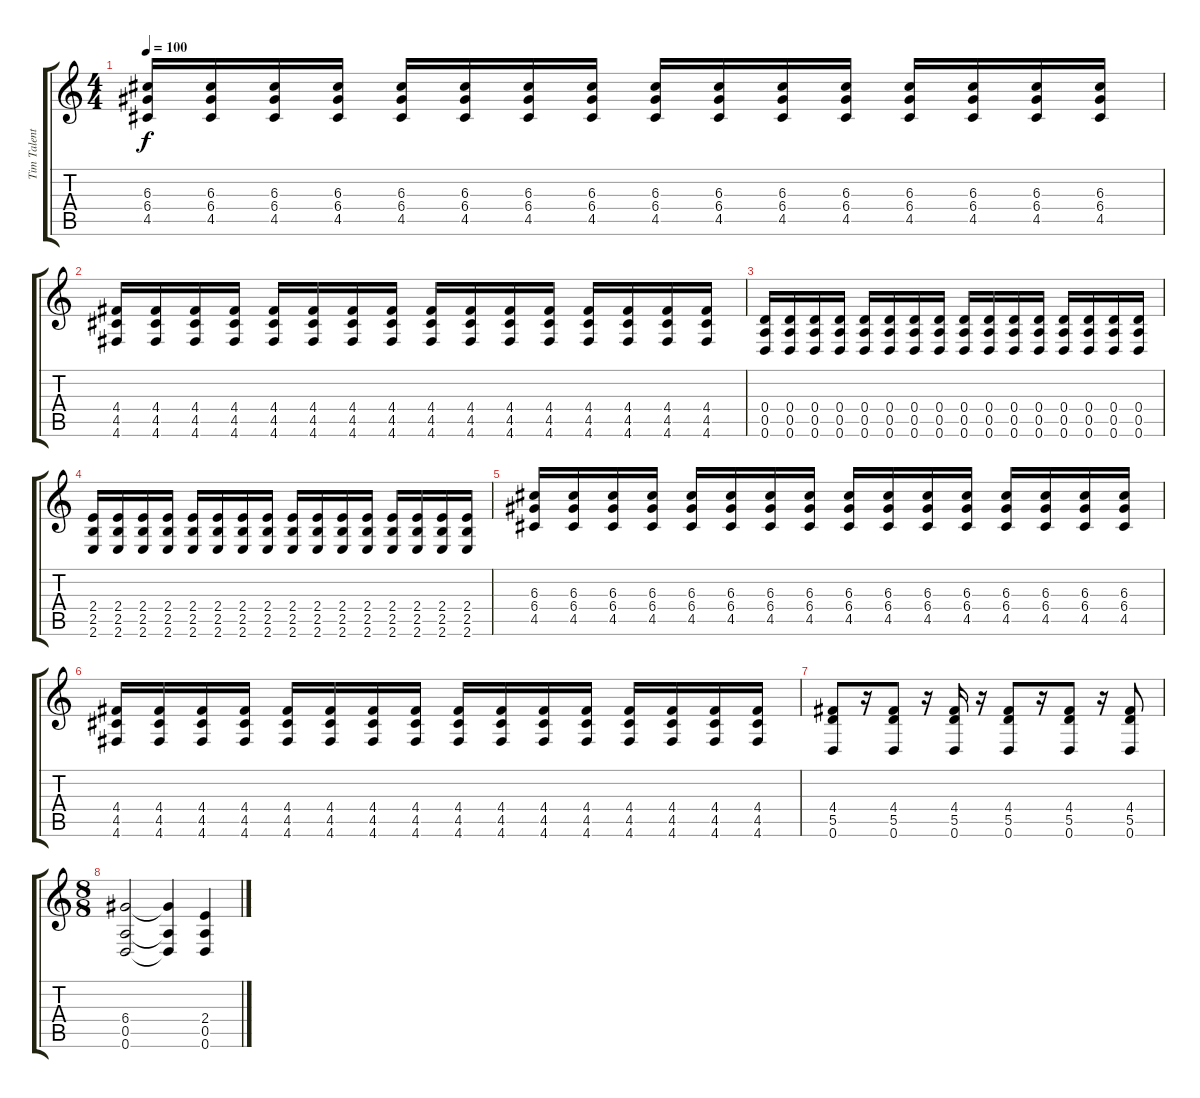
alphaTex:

\track ("Tim Talent" "Tim Talent") {instrument distortionguitar}
\staff {score tabs}
\tuning (E4 B3 G3 D3 A2 D2) {hide}
\ts (4 4)
\tempo 100
\clef g2
\ks c
(6.3 6.4 4.5).16{dy f} (6.3 6.4 4.5).16 (6.3 6.4 4.5).16 (6.3 6.4 4.5).16 (6.3 6.4 4.5).16 (6.3 6.4 4.5).16 (6.3 6.4 4.5).16 (6.3 6.4 4.5).16 (6.3 6.4 4.5).16 (6.3 6.4 4.5).16 (6.3 6.4 4.5).16 (6.3 6.4 4.5).16 (6.3 6.4 4.5).16 (6.3 6.4 4.5).16 (6.3 6.4 4.5).16 (6.3 6.4 4.5).16 |
(4.4 4.5 4.6).16 (4.4 4.5 4.6).16 (4.4 4.5 4.6).16 (4.4 4.5 4.6).16 (4.4 4.5 4.6).16 (4.4 4.5 4.6).16 (4.4 4.5 4.6).16 (4.4 4.5 4.6).16 (4.4 4.5 4.6).16 (4.4 4.5 4.6).16 (4.4 4.5 4.6).16 (4.4 4.5 4.6).16 (4.4 4.5 4.6).16 (4.4 4.5 4.6).16 (4.4 4.5 4.6).16 (4.4 4.5 4.6).16 |
(0.4 0.5 0.6).16 (0.4 0.5 0.6).16 (0.4 0.5 0.6).16 (0.4 0.5 0.6).16 (0.4 0.5 0.6).16 (0.4 0.5 0.6).16 (0.4 0.5 0.6).16 (0.4 0.5 0.6).16 (0.4 0.5 0.6).16 (0.4 0.5 0.6).16 (0.4 0.5 0.6).16 (0.4 0.5 0.6).16 (0.4 0.5 0.6).16 (0.4 0.5 0.6).16 (0.4 0.5 0.6).16 (0.4 0.5 0.6).16 |
(2.4 2.5 2.6).16 (2.4 2.5 2.6).16 (2.4 2.5 2.6).16 (2.4 2.5 2.6).16 (2.4 2.5 2.6).16 (2.4 2.5 2.6).16 (2.4 2.5 2.6).16 (2.4 2.5 2.6).16 (2.4 2.5 2.6).16 (2.4 2.5 2.6).16 (2.4 2.5 2.6).16 (2.4 2.5 2.6).16 (2.4 2.5 2.6).16 (2.4 2.5 2.6).16 (2.4 2.5 2.6).16 (2.4 2.5 2.6).16 |
(6.3 6.4 4.5).16 (6.3 6.4 4.5).16 (6.3 6.4 4.5).16 (6.3 6.4 4.5).16 (6.3 6.4 4.5).16 (6.3 6.4 4.5).16 (6.3 6.4 4.5).16 (6.3 6.4 4.5).16 (6.3 6.4 4.5).16 (6.3 6.4 4.5).16 (6.3 6.4 4.5).16 (6.3 6.4 4.5).16 (6.3 6.4 4.5).16 (6.3 6.4 4.5).16 (6.3 6.4 4.5).16 (6.3 6.4 4.5).16 |
(4.4 4.5 4.6).16 (4.4 4.5 4.6).16 (4.4 4.5 4.6).16 (4.4 4.5 4.6).16 (4.4 4.5 4.6).16 (4.4 4.5 4.6).16 (4.4 4.5 4.6).16 (4.4 4.5 4.6).16 (4.4 4.5 4.6).16 (4.4 4.5 4.6).16 (4.4 4.5 4.6).16 (4.4 4.5 4.6).16 (4.4 4.5 4.6).16 (4.4 4.5 4.6).16 (4.4 4.5 4.6).16 (4.4 4.5 4.6).16 |
(4.4 5.5 0.6).8 r.16 (4.4 5.5 0.6).8 r.16 (4.4 5.5 0.6).16 r.16 (4.4 5.5 0.6).8 r.16 (4.4 5.5 0.6).8 r.16 (4.4 5.5 0.6).8 |
\ts (8 8)
(6.4 0.5 0.6).2 (6.4{t} 0.5{t} 0.6{t}).4 (2.4 0.5 0.6).4
